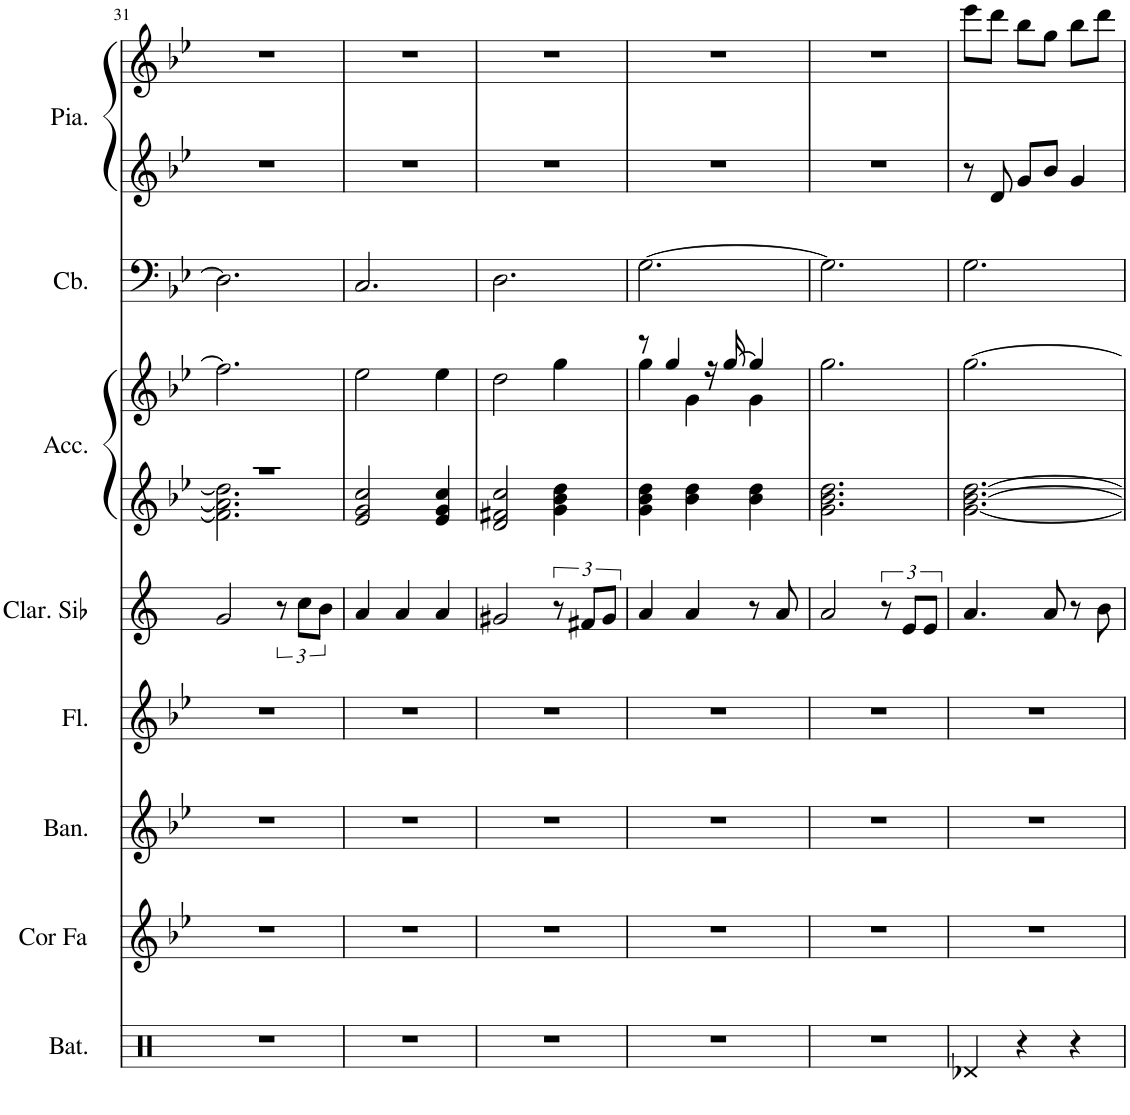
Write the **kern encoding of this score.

**kern	**kern	**kern	**kern	**kern	**kern	**kern	**kern	**kern	**kern
*part8	*part7	*part6	*part5	*part4	*part3	*part3	*part2	*part1	*part1
*staff10	*staff9	*staff8	*staff7	*staff6	*staff5	*staff4	*staff3	*staff2	*staff1
*I"Batterie	*I"Cor en Fa, French Horn	*I"Bandonéon, Tango Accordion	*I"Flûte, Flute	*I"Clarinette en Sib	*I"Accordéon , Accordion	*	*I"Contrebasse, Acoustic Bass	*I"Piano, Acoustic Grand Piano	*
*I'Bat.	*I'Cor Fa	*I'Ban.	*I'Fl.	*I'Clar. Sib	*I'Acc.	*	*I'Cb.	*I'Pia.	*
!!LO:PB:g=z
*clefX	*clefG2	*clefG2	*clefG2	*clefG2	*clefG2	*clefG2	*clefF4	*clefG2	*clefG2
*	*Trd4c7	*	*	*Trd1c2	*	*	*Trd7c12	*	*
*k[b-e-]	*k[b-e-]	*k[b-e-]	*k[b-e-]	*k[]	*k[b-e-]	*k[b-e-]	*k[b-e-]	*k[b-e-]	*k[b-e-]
*M3/4	*M3/4	*M3/4	*M3/4	*M3/4	*M3/4	*M3/4	*M3/4	*M3/4	*M3/4
=31	=31	=31	=31	=31	=31	=31	=31	=31	=31
*	*	*	*	*	*^	*	*	*	*
2.r	2.r	2.r	2.r	2g/	2.r	2.f\] 2.a\] 2.dd\]	2.ff\]	2.D\]	2.r	2.r
.	.	.	.	12r	.	.	.	.	.	.
.	.	.	.	12cc\L	.	.	.	.	.	.
.	.	.	.	12b\J	.	.	.	.	.	.
*	*	*	*	*	*v	*v	*	*	*	*
=32	=32	=32	=32	=32	=32	=32	=32	=32	=32
2.r	2.r	2.r	2.r	4a/	2e-/ 2g/ 2cc/	2ee-\	2.C/	2.r	2.r
.	.	.	.	4a/	.	.	.	.	.
.	.	.	.	4a/	4e-/ 4g/ 4cc/	4ee-\	.	.	.
=33	=33	=33	=33	=33	=33	=33	=33	=33	=33
2.r	2.r	2.r	2.r	2g#X/	2d/ 2f#X/ 2cc/	2dd\	2.D\	2.r	2.r
.	.	.	.	12r	4g\ 4b-\ 4dd\	4gg\	.	.	.
.	.	.	.	12f#X/L	.	.	.	.	.
.	.	.	.	12g#/J	.	.	.	.	.
=34	=34	=34	=34	=34	=34	=34	=34	=34	=34
*	*	*	*	*	*	*^	*	*	*
2.r	2.r	2.r	2.r	4a/	4g\ 4b-\ 4dd\	8r	4gg\	[2.G\	2.r	2.r
.	.	.	.	.	.	4gg/	.	.	.	.
.	.	.	.	4a/	4b-\ 4dd\	.	4g\	.	.	.
.	.	.	.	.	.	16r	.	.	.	.
.	.	.	.	.	.	[16gg/	.	.	.	.
.	.	.	.	8r	4b-\ 4dd\	4gg/]	4g\	.	.	.
.	.	.	.	8a/	.	.	.	.	.	.
*	*	*	*	*	*	*v	*v	*	*	*
=35	=35	=35	=35	=35	=35	=35	=35	=35	=35
2.r	2.r	2.r	2.r	2a/	2.g\ 2.b-\ 2.dd\	2.gg\	2.G\]	2.r	2.r
.	.	.	.	12r	.	.	.	.	.
.	.	.	.	12e/L	.	.	.	.	.
.	.	.	.	12e/J	.	.	.	.	.
=36	=36	=36	=36	=36	=36	=36	=36	=36	=36
4Rd/	2.r	2.r	2.r	4.a/	[2.g\ [2.b-\ [2.dd\	[2.gg\	2.G\	8r	8eee-\L
.	.	.	.	.	.	.	.	8d/	8ddd\J
4r	.	.	.	.	.	.	.	8g/L	8bb-\L
.	.	.	.	8a/	.	.	.	8b-/J	8gg\J
4r	.	.	.	8r	.	.	.	4g/	8bb-\L
.	.	.	.	8b\	.	.	.	.	8ddd\J
=	=	=	=	=	=	=	=	=	=
*-	*-	*-	*-	*-	*-	*-	*-	*-	*-
